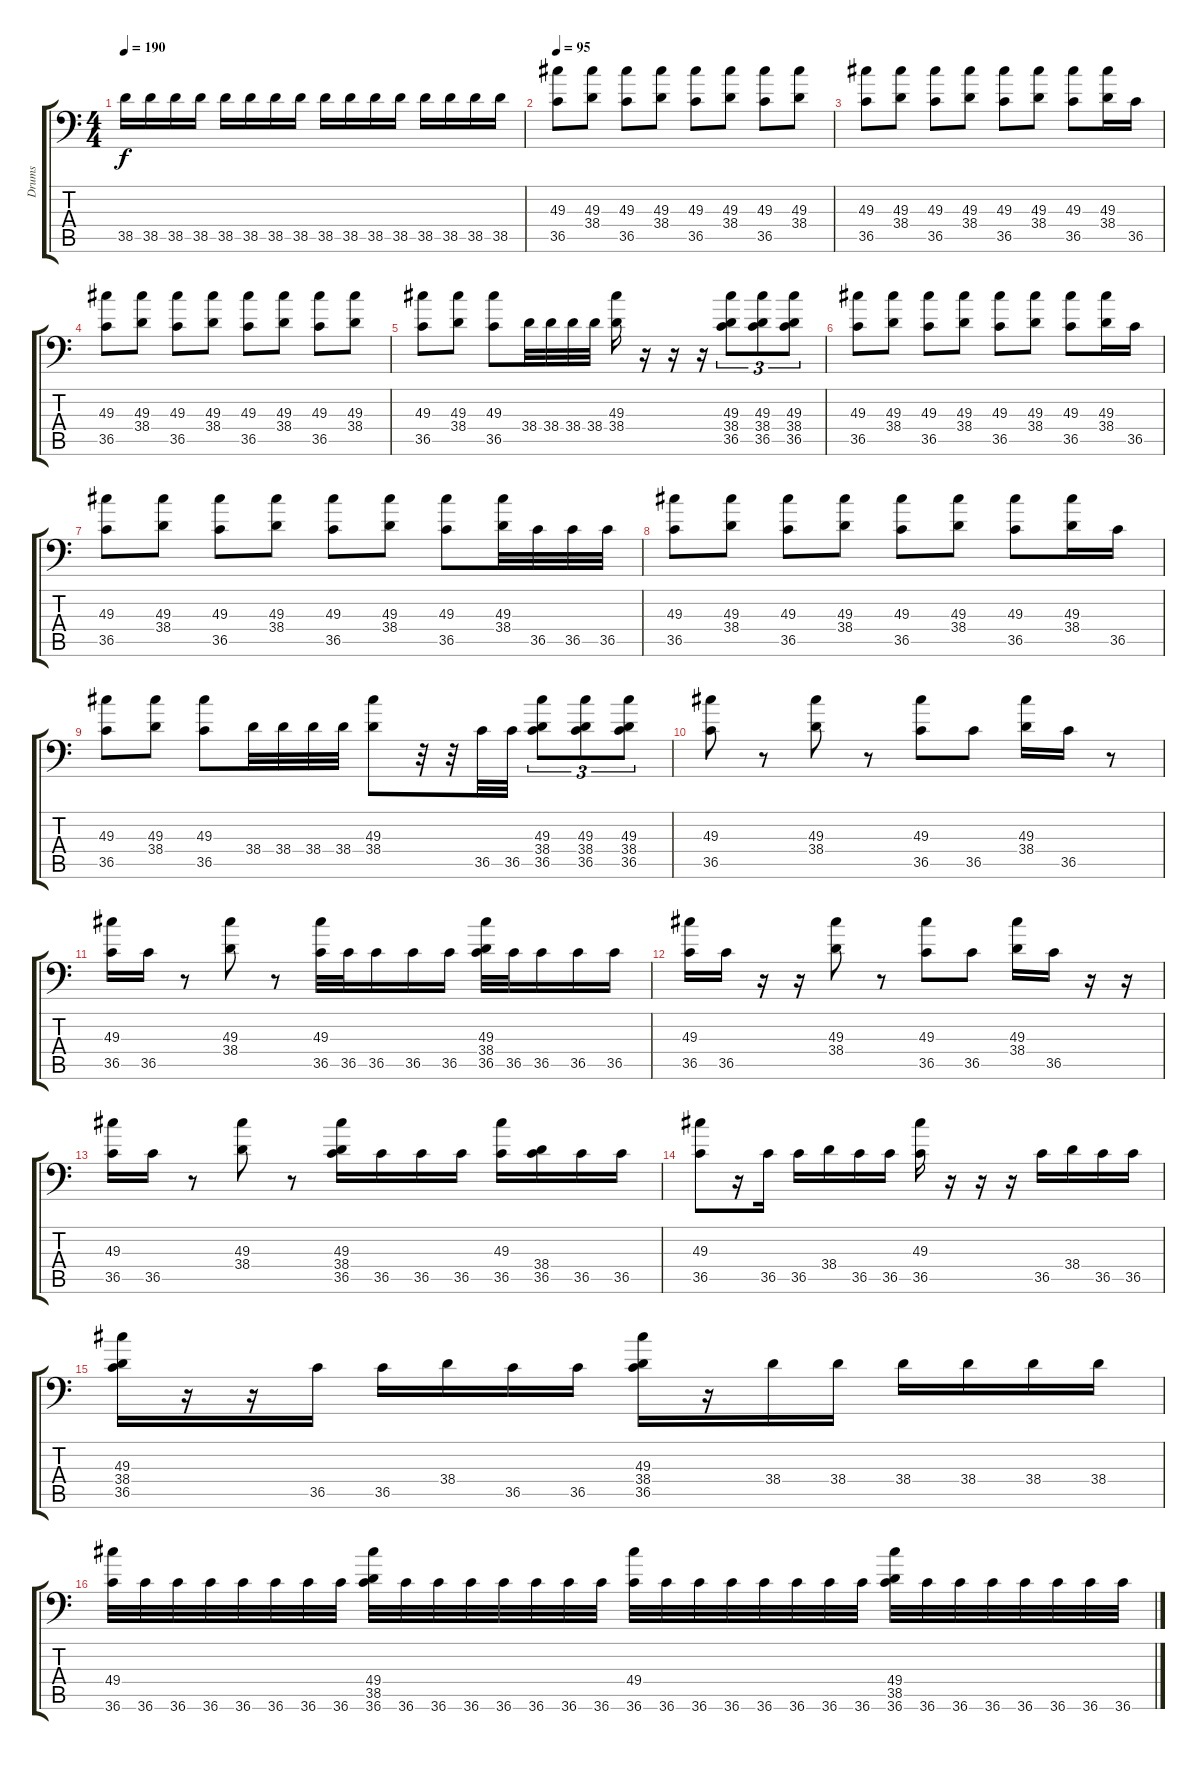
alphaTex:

\track ("Drums" "Drums") {instrument acousticgrandpiano}
\staff {score tabs}
\tuning (C-1 C-1 C-1 C-1 C-1 C-1) {hide}
\ts (4 4)
\tempo 190
\clef f4
\ks c
38.5.16{dy f} 38.5.16 38.5.16 38.5.16 38.5.16 38.5.16 38.5.16 38.5.16 38.5.16 38.5.16 38.5.16 38.5.16 38.5.16 38.5.16 38.5.16 38.5.16 |
\tempo 95
(49.3 36.5).8 (49.3 38.4).8 (49.3 36.5).8 (49.3 38.4).8 (49.3 36.5).8 (49.3 38.4).8 (49.3 36.5).8 (49.3 38.4).8 |
(49.3 36.5).8 (49.3 38.4).8 (49.3 36.5).8 (49.3 38.4).8 (49.3 36.5).8 (49.3 38.4).8 (49.3 36.5).8 (49.3 38.4).16 36.5.16 |
(49.3 36.5).8 (49.3 38.4).8 (49.3 36.5).8 (49.3 38.4).8 (49.3 36.5).8 (49.3 38.4).8 (49.3 36.5).8 (49.3 38.4).8 |
(49.3 36.5).8 (49.3 38.4).8 (49.3 36.5).8 38.4.32 38.4.32 38.4.32 38.4.32 (49.3 38.4).16 r.16 r.16 r.16 (49.3 38.4 36.5).8{tu (3 2)} (49.3 38.4 36.5).8{tu (3 2)} (49.3 38.4 36.5).8{tu (3 2)} |
(49.3 36.5).8 (49.3 38.4).8 (49.3 36.5).8 (49.3 38.4).8 (49.3 36.5).8 (49.3 38.4).8 (49.3 36.5).8 (49.3 38.4).16 36.5.16 |
(49.3 36.5).8 (49.3 38.4).8 (49.3 36.5).8 (49.3 38.4).8 (49.3 36.5).8 (49.3 38.4).8 (49.3 36.5).8 (49.3 38.4).32 36.5.32 36.5.32 36.5.32 |
(49.3 36.5).8 (49.3 38.4).8 (49.3 36.5).8 (49.3 38.4).8 (49.3 36.5).8 (49.3 38.4).8 (49.3 36.5).8 (49.3 38.4).16 36.5.16 |
(49.3 36.5).8 (49.3 38.4).8 (49.3 36.5).8 38.4.32 38.4.32 38.4.32 38.4.32 (49.3 38.4).8 r.32 r.32 36.5.32 36.5.32 (49.3 38.4 36.5).8{tu (3 2)} (49.3 38.4 36.5).8{tu (3 2)} (49.3 38.4 36.5).8{tu (3 2)} |
(49.3 36.5).8 r.8 (49.3 38.4).8 r.8 (49.3 36.5).8 36.5.8 (49.3 38.4).16 36.5.16 r.8 |
(49.3 36.5).16 36.5.16 r.8 (49.3 38.4).8 r.8 (49.3 36.5).32 36.5.32 36.5.16 36.5.16 36.5.16 (49.3 38.4 36.5).32 36.5.32 36.5.16 36.5.16 36.5.16 |
(49.3 36.5).16 36.5.16 r.16 r.16 (49.3 38.4).8 r.8 (49.3 36.5).8 36.5.8 (49.3 38.4).16 36.5.16 r.16 r.16 |
(49.3 36.5).16 36.5.16 r.8 (49.3 38.4).8 r.8 (49.3 38.4 36.5).16 36.5.16 36.5.16 36.5.16 (49.3 36.5).16 (38.4 36.5).16 36.5.16 36.5.16 |
(49.3 36.5).8 r.16 36.5.16 36.5.16 38.4.16 36.5.16 36.5.16 (49.3 36.5).16 r.16 r.16 r.16 36.5.16 38.4.16 36.5.16 36.5.16 |
(49.3 38.4 36.5).16 r.16 r.16 36.5.16 36.5.16 38.4.16 36.5.16 36.5.16 (49.3 38.4 36.5).16 r.16 38.4.16 38.4.16 38.4.16 38.4.16 38.4.16 38.4.16 |
(49.4 36.6).32 36.6.32 36.6.32 36.6.32 36.6.32 36.6.32 36.6.32 36.6.32 (49.4 38.5 36.6).32 36.6.32 36.6.32 36.6.32 36.6.32 36.6.32 36.6.32 36.6.32 (49.4 36.6).32 36.6.32 36.6.32 36.6.32 36.6.32 36.6.32 36.6.32 36.6.32 (49.4 38.5 36.6).32 36.6.32 36.6.32 36.6.32 36.6.32 36.6.32 36.6.32 36.6.32
